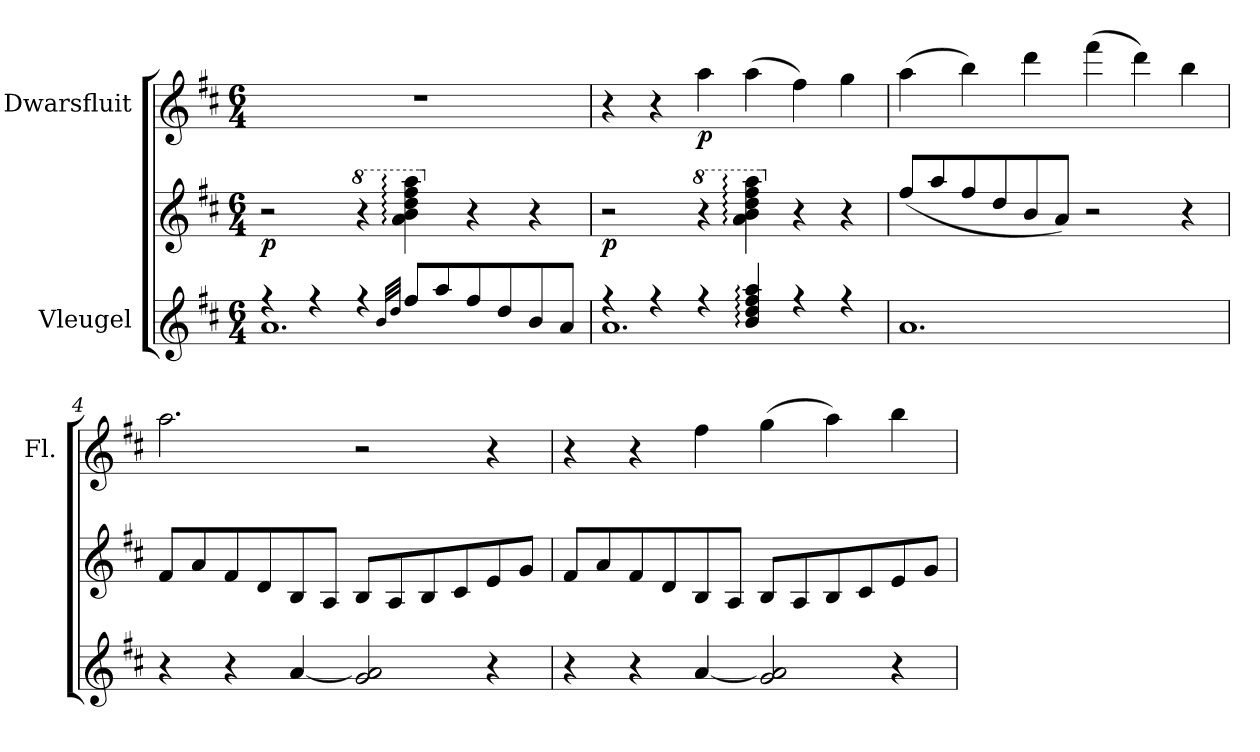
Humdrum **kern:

**kern	**kern	**dynam	**kern	**dynam
*part2	*part2	*part2	*part1	*part1
*staff3	*staff2	*staff2/3	*staff1	*staff1
*I"Vleugel	*	*	*I"Dwarsfluit	*
*	*	*	*I'Fl.	*
*clefG2	*clefG2	*	*clefG2	*
*k[f#c#]	*k[f#c#]	*	*k[f#c#]	*
*M6/4	*M6/4	*	*M6/4	*
*MM112	*MM112	*	*MM112	*
=1	=1	=1	=1	=1
*^	*	*	*	*
!	!	!	!LO:DY:b	!	!
4r	1.a	2r	p	1.r	.
4r	.	.	.	.	.
*	*	*8va	*	*	*
4r	.	4r	.	.	.
32qb/LLL	.	.	.	.	.
32qdd/JJJ	.	.	.	.	.
8ff#/L	.	4aa\: 4bb\: 4ddd\: 4fff#\: 4aaa\:	.	.	.
8aa/	.	.	.	.	.
*	*	*X8va	*	*	*
8ff#/	.	4r	.	.	.
8dd/	.	.	.	.	.
8b/	.	4r	.	.	.
8a/J	.	.	.	.	.
=2	=2	=2	=2	=2	=2
!	!	!	!LO:DY:b	!	!
4r	1.a	2r	p	4r	.
4r	.	.	.	4r	.
*	*	*8va	*	*	*
!	!	!	!	!	!LO:DY:b
4r	.	4r	.	4aa\	p
4b/: 4dd/: 4ff#/: 4aa/:	.	4aa\: 4bb\: 4ddd\: 4fff#\: 4aaa\:	.	(4aa\	.
*	*	*X8va	*	*	*
4r	.	4r	.	4ff#\)	.
4r	.	4r	.	4gg\	.
*v	*v	*	*	*	*
=3	=3	=3	=3	=3
1.a	(8ff#/L	.	(4aa\	.
.	8aa/	.	.	.
.	8ff#/	.	4bb\)	.
.	8dd/	.	.	.
.	8b/	.	4ddd\	.
.	8a/J)	.	.	.
.	2r	.	(4fff#\	.
.	.	.	4ddd\)	.
.	4r	.	4bb\	.
=4	=4	=4	=4	=4
4r	8f#/L	.	2.aa\	.
.	8a/	.	.	.
4r	8f#/	.	.	.
.	8d/	.	.	.
[4a/	8B/	.	.	.
.	8A/J	.	.	.
2g/ 2a/]	8B/L	.	2r	.
.	8A/	.	.	.
.	8B/	.	.	.
.	8c#/	.	.	.
4r	8e/	.	4r	.
.	8g/J	.	.	.
!!LO:LB:g=z
=5	=5	=5	=5	=5
4r	8f#/L	.	4r	.
.	8a/	.	.	.
4r	8f#/	.	4r	.
.	8d/	.	.	.
[4a/	8B/	.	4ff#\	.
.	8A/J	.	.	.
2g/ 2a/]	8B/L	.	(4gg\	.
.	8A/	.	.	.
.	8B/	.	4aa\)	.
.	8c#/	.	.	.
4r	8e/	.	4bb\	.
.	8g/J	.	.	.
=	=	=	=	=
*-	*-	*-	*-	*-
